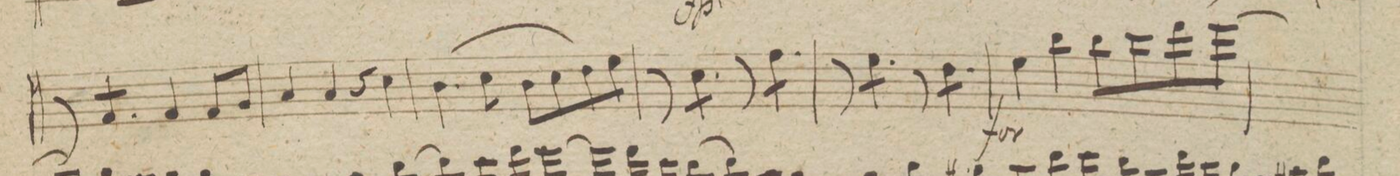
**kern	**dynam
*I"Violino 1mo	*
*clefG2	*
*k[f#c#g#d#]	*
*met(c|)	*
*M2/2	*
8r	.
8f#/L	.
8f#/	.
8f#/J	.
*Xtremolo	*
4f#/	.
8f#/L	.
8g#/J	.
=89	=89
4a/	.
4a/	.
4r	.
4cc#\	.
=90	=90
(4.b\	.
8cc#\	.
8b\L	.
8cc#\	.
8dd#\)	.
8ee\J	.
=91	=91
8r	.
*tremolo	*
8cc#\L	.
8cc#\	.
8cc#\J	.
8r	.
8ff#\L	.
8ff#\	.
8ff#\J	.
=92	=92
8r	.
8ee\L	.
8ee\	.
8ee\J	.
8r	.
8dd#\L	.
8dd#\	.
8dd#\J	.
*Xtremolo	*
=93	=93
4ee\	f
4bb\	.
8bb\L	.
8ccc#\	.
8ddd#\	.
[8eee\J	.
=94	=94
*-	*-
